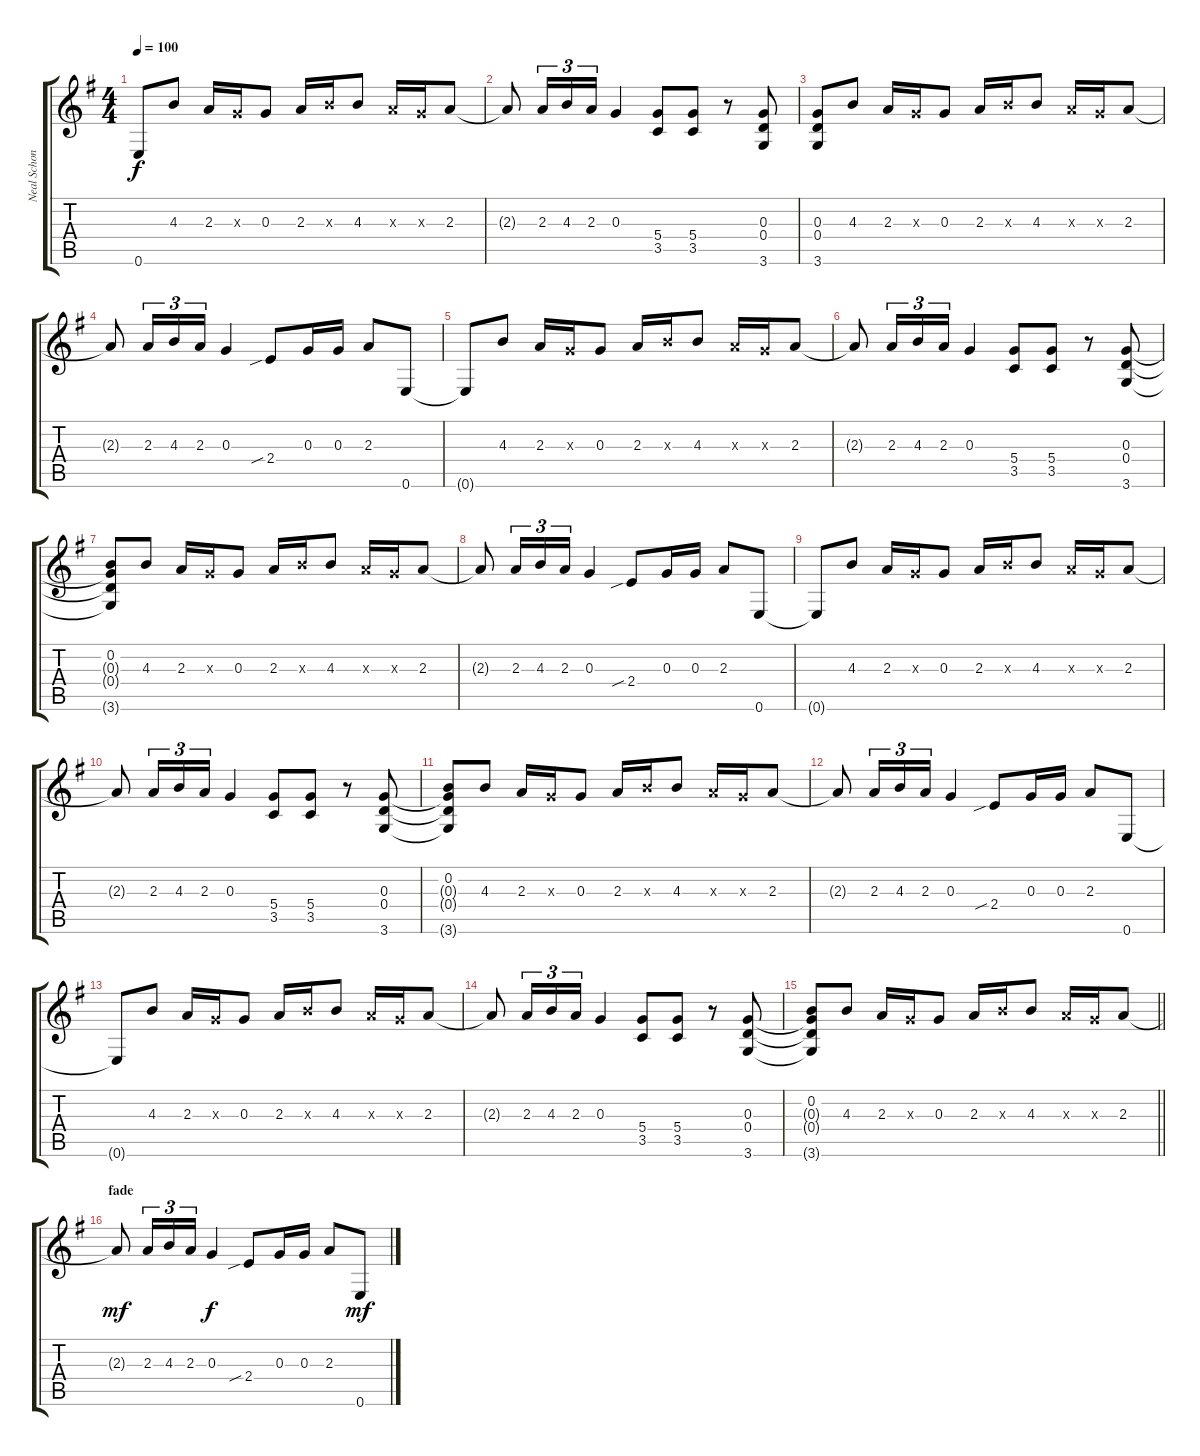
\track ("Neal Schon" "Neal Schon") {instrument distortionguitar}
\staff {score tabs}
\tuning (E4 B3 G3 D3 A2 E2) {hide}
\ts (4 4)
\tempo 100
\clef g2
\ks g
0.6{t}.8{dy f} 4.3.8 2.3.16 0.3{x}.16 0.3.8 2.3.16 4.3{x}.16 4.3.8 2.3{x}.16 0.3{x}.16 2.3.8 |
2.3{t}.8 2.3.16{tu (3 2)} 4.3.16{tu (3 2)} 2.3.16{tu (3 2)} 0.3.4 (5.4 3.5).8 (5.4 3.5).8 r.8 (0.3 0.4 3.6).8 |
(0.3 0.4 3.6).8 4.3.8 2.3.16 0.3{x}.16 0.3.8 2.3.16 4.3{x}.16 4.3.8 2.3{x}.16 0.3{x}.16 2.3.8 |
2.3{t}.8 2.3.16{tu (3 2)} 4.3.16{tu (3 2)} 2.3.16{tu (3 2)} 0.3.4 2.4{sib}.8 0.3.16 0.3.16 2.3.8 0.6.8 |
0.6{t}.8 4.3.8 2.3.16 0.3{x}.16 0.3.8 2.3.16 4.3{x}.16 4.3.8 2.3{x}.16 0.3{x}.16 2.3.8 |
2.3{t}.8 2.3.16{tu (3 2)} 4.3.16{tu (3 2)} 2.3.16{tu (3 2)} 0.3.4 (5.4 3.5).8 (5.4 3.5).8 r.8 (0.3 0.4 3.6).8 |
(0.2 0.3{t} 0.4{t} 3.6{t}).8 4.3.8 2.3.16 0.3{x}.16 0.3.8 2.3.16 4.3{x}.16 4.3.8 2.3{x}.16 0.3{x}.16 2.3.8 |
2.3{t}.8 2.3.16{tu (3 2)} 4.3.16{tu (3 2)} 2.3.16{tu (3 2)} 0.3.4 2.4{sib}.8 0.3.16 0.3.16 2.3.8 0.6.8 |
0.6{t}.8 4.3.8 2.3.16 0.3{x}.16 0.3.8 2.3.16 4.3{x}.16 4.3.8 2.3{x}.16 0.3{x}.16 2.3.8 |
2.3{t}.8 2.3.16{tu (3 2)} 4.3.16{tu (3 2)} 2.3.16{tu (3 2)} 0.3.4 (5.4 3.5).8 (5.4 3.5).8 r.8 (0.3 0.4 3.6).8 |
(0.2 0.3{t} 0.4{t} 3.6{t}).8 4.3.8 2.3.16 0.3{x}.16 0.3.8 2.3.16 4.3{x}.16 4.3.8 2.3{x}.16 0.3{x}.16 2.3.8 |
2.3{t}.8 2.3.16{tu (3 2)} 4.3.16{tu (3 2)} 2.3.16{tu (3 2)} 0.3.4 2.4{sib}.8 0.3.16 0.3.16 2.3.8 0.6.8 |
0.6{t}.8 4.3.8 2.3.16 0.3{x}.16 0.3.8 2.3.16 4.3{x}.16 4.3.8 2.3{x}.16 0.3{x}.16 2.3.8 |
2.3{t}.8 2.3.16{tu (3 2)} 4.3.16{tu (3 2)} 2.3.16{tu (3 2)} 0.3.4 (5.4 3.5).8 (5.4 3.5).8 r.8 (0.3 0.4 3.6).8 |
\barLineRight lightlight
(0.2 0.3{t} 0.4{t} 3.6{t}).8 4.3.8 2.3.16 0.3{x}.16 0.3.8 2.3.16 4.3{x}.16 4.3.8 2.3{x}.16 0.3{x}.16 2.3.8 |
\section ("" "fade")
2.3{t}.8{dy mf} 2.3.16{tu (3 2)} 4.3.16{tu (3 2)} 2.3.16{tu (3 2)} 0.3.4{dy f} 2.4{sib}.8 0.3.16 0.3.16 2.3.8 0.6.8{dy mf}
